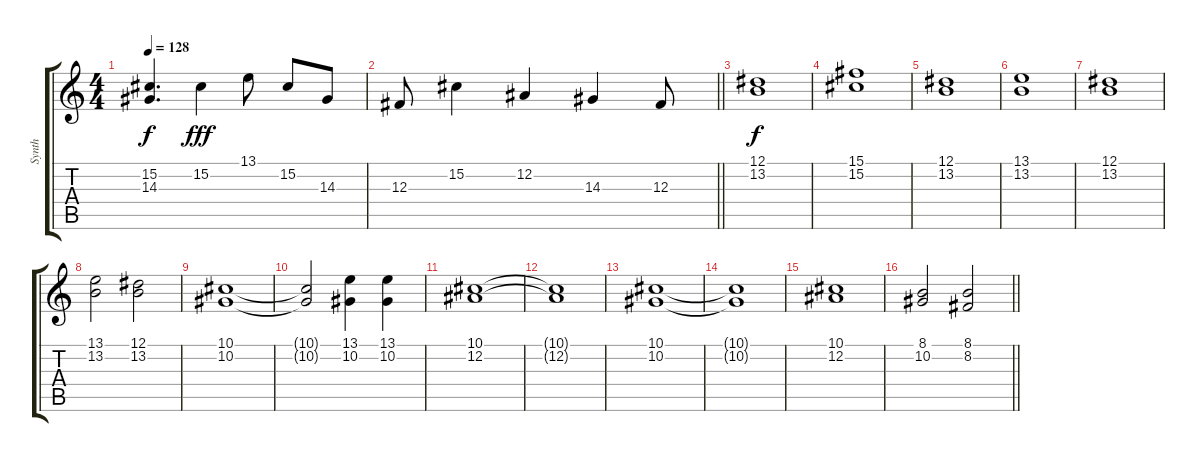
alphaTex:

\track ("Synth" "Synth") {instrument rockorgan}
\staff {score tabs}
\tuning (Eb4 Bb3 Gb3 Db3 Ab2 Eb2) {hide}
\ts (4 4)
\tempo 128
\clef g2
\ks c
(15.2 14.3).4{d dy f} 15.2.4{dy fff} 13.1.8 15.2.8 14.3.8 |
\barLineRight lightlight
12.3.8 15.2.4 12.2.4 14.3.4 12.3.8 |
(12.1 13.2).1{dy f} |
(15.1 15.2).1 |
(12.1 13.2).1 |
(13.1 13.2).1 |
(12.1 13.2).1 |
(13.1 13.2).2 (12.1 13.2).2 |
(10.1 10.2).1 |
(10.1{t} 10.2{t}).2 (13.1 10.2).4 (13.1 10.2).4 |
(10.1 12.2).1 |
(10.1{t} 12.2{t}).1 |
(10.1 10.2).1 |
(10.1{t} 10.2{t}).1 |
(10.1 12.2).1 |
\barLineRight lightlight
(8.1 10.2).2 (8.1 8.2).2
